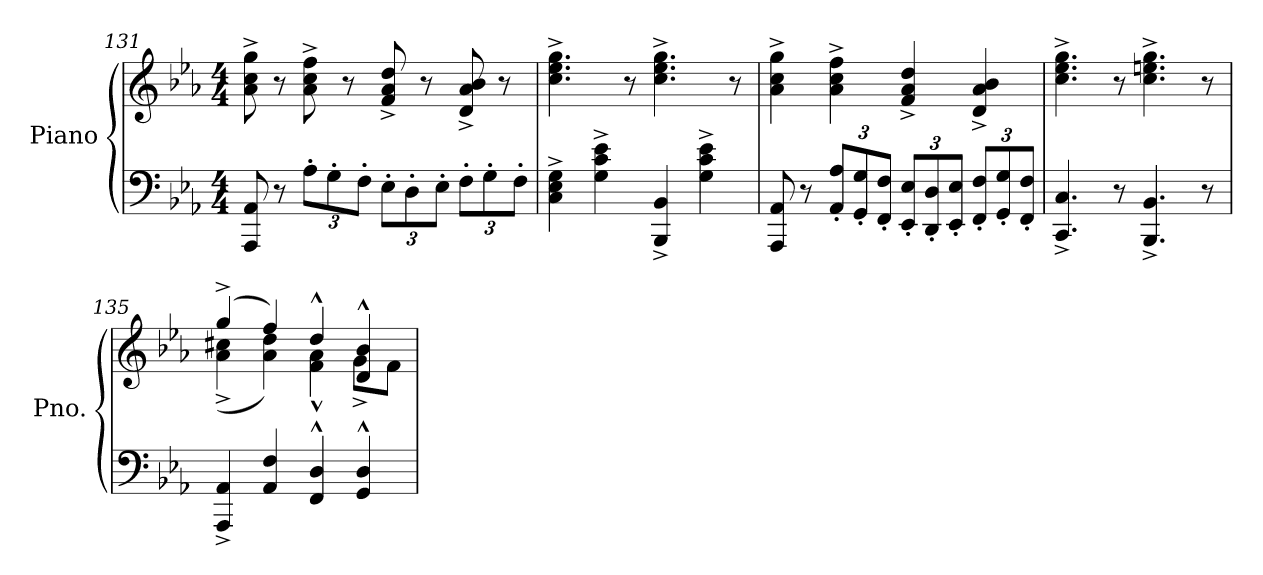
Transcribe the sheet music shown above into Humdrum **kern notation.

**kern	**kern	**dynam
*part1	*part1	*part1
*staff2	*staff1	*staff1/2
*I"Piano	*	*
*I'Pno.	*	*
*clefF4	*clefG2	*
*k[b-e-a-]	*k[b-e-a-]	*
*M4/4	*M4/4	*
=131	=131	=131
8AAA-/ 8AA-/	8a-\^ 8cc\^ 8gg\^	.
8r	8r	.
*Xbrackettup	*	*
12A-'\L	8a-\^ 8cc\^ 8ff\^	.
12G'\	.	.
.	8r	.
12F'\J	.	.
12E-'\L	8f/^ 8a-/^ 8dd/^	.
12D'\	.	.
.	8r	.
12E-'\J	.	.
12F'\L	8d/^ 8a-/^ 8b-/^	.
12G'\	.	.
.	8r	.
12F'\J	.	.
!!LO:PB:g=z
=132	=132	=132
4C\^ 4E-\^ 4G\^	4.cc\^ 4.ee-\^ 4.gg\^	.
4G\^ 4c\^ 4e-\^	.	.
.	8r	.
4BBB-/^ 4BB-/^	4.cc\^ 4.ee-\^ 4.gg\^	.
4G\^ 4c\^ 4e-\^	.	.
.	8r	.
=133	=133	=133
8AAA-/ 8AA-/	4a-\^ 4cc\^ 4gg\^	.
8r	.	.
12AA-/' 12A-/'L	4a-\^ 4cc\^ 4ff\^	.
12GG/' 12G/'	.	.
12FF/' 12F/'J	.	.
12EE-/' 12E-/'L	4f/^ 4a-/^ 4dd/^	.
12DD/' 12D/'	.	.
12EE-/' 12E-/'J	.	.
12FF/' 12F/'L	4d/^ 4a-/^ 4b-/^	.
12GG/' 12G/'	.	.
12FF/' 12F/'J	.	.
=134	=134	=134
4.CC/^ 4.C/^	4.cc\^ 4.ee-\^ 4.gg\^	.
8r	8r	.
4.BBB-/^ 4.BB-/^	4.cc\^ 4.een\^ 4.gg\^	.
8r	8r	.
=135	=135	=135
*	*^	*
!	!	!	!LO:DY:b
4AAA-/^ 4AA-/^	(4gg^/	(4a-\^ 4cc#X\^	other-dynamics
4AA-/ 4F/	4ff/)	4a-\ 4dd\)	.
4FF/^^ 4D/^^	4dd^^/	4f\^^ 4a-\^^	.
4GG/^^ 4D/^^	4d/^^ 4b-/^^	8g^\L	.
.	.	8f\J	.
*	*v	*v	*
=	=	=
*-	*-	*-
